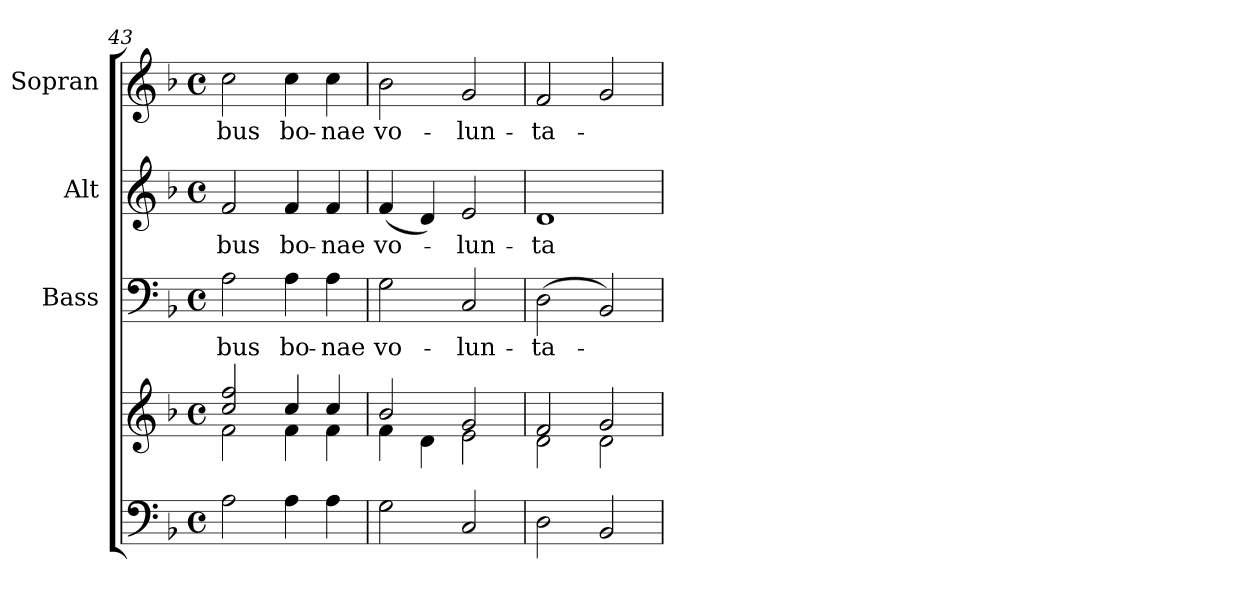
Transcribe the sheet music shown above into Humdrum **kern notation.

**kern	**kern	**kern	**text	**kern	**text	**kern	**text
*part4	*part4	*part3	*part3	*part2	*part2	*part1	*part1
*staff5	*staff4	*staff3	*staff3	*staff2	*staff2	*staff1	*staff1
*	*	*I"Bass	*	*I"Alt	*	*I"Sopran	*
*	*	*I'B.	*	*I'A.	*	*I'S.	*
*clefF4	*clefG2	*clefF4	*	*clefG2	*	*clefG2	*
*k[b-]	*k[b-]	*k[b-]	*	*k[b-]	*	*k[b-]	*
*F:	*F:	*F:	*	*F:	*	*F:	*
*M4/4	*M4/4	*M4/4	*	*M4/4	*	*M4/4	*
*met(c)	*met(c)	*met(c)	*	*met(c)	*	*met(c)	*
=43	=43	=43	=43	=43	=43	=43	=43
*	*^	*	*	*	*	*	*
!	!	!	!	!LO:LY:b	!	!LO:LY:b	!	!LO:LY:b
2A\	2cc/ 2ff/	2f\	2A\	-bus	2f/	-bus	2cc\	-bus
!	!	!	!	!LO:LY:b	!	!LO:LY:b	!	!LO:LY:b
4A\	4cc/	4f\	4A\	bo-	4f/	bo-	4cc\	bo-
!	!	!	!	!LO:LY:b	!	!LO:LY:b	!	!LO:LY:b
4A\	4cc/	4f\	4A\	-nae	4f/	-nae	4cc\	-nae
=44	=44	=44	=44	=44	=44	=44	=44	=44
!	!	!	!	!LO:LY:b	!	!LO:LY:b	!	!LO:LY:b
2G\	2b-/	4f\	2G\	vo-	(<4f/	vo-	2b-\	vo-
.	.	4d\	.	.	4d/)	.	.	.
!	!	!	!	!LO:LY:b	!	!LO:LY:b	!	!LO:LY:b
2C/	2g/	2e\	2C/	-lun-	2e/	-lun-	2g/	-lun-
=45	=45	=45	=45	=45	=45	=45	=45	=45
!	!	!	!	!LO:LY:b	!	!LO:LY:b	!	!LO:LY:b
2D\	2f/	2d\	(>2D\	-ta-	1d	-ta-	2f/	-ta-
2BB-/	2g/	2d\	2BB-/)	.	.	.	2g/	.
*	*v	*v	*	*	*	*	*	*
=	=	=	=	=	=	=	=
*-	*-	*-	*-	*-	*-	*-	*-
